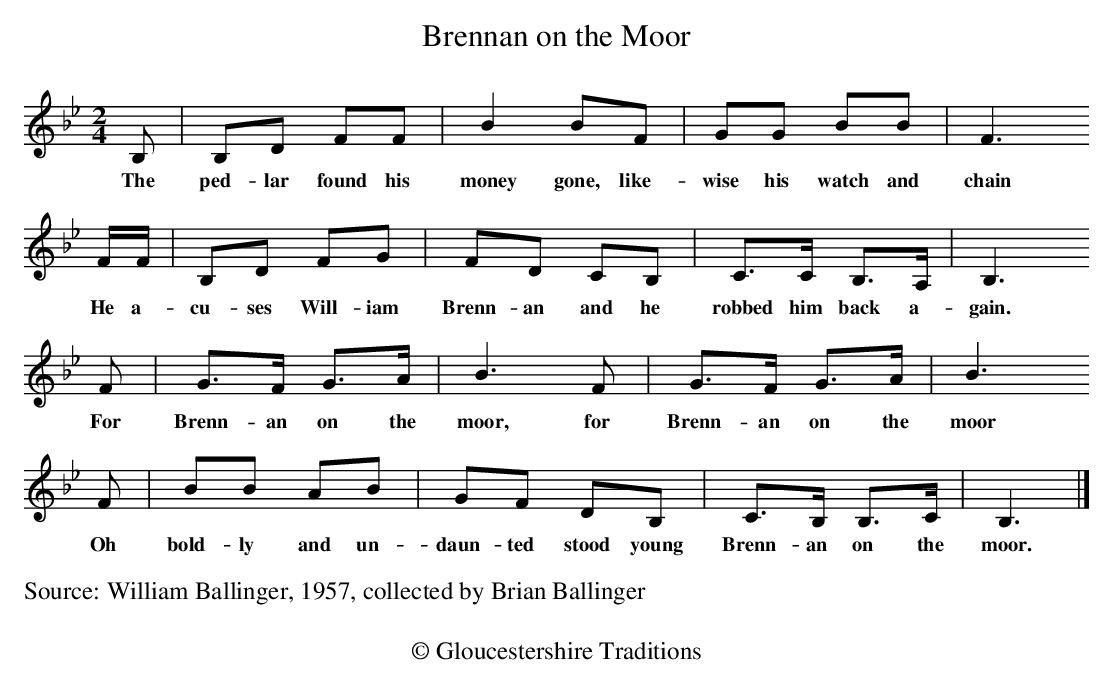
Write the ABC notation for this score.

X:1
T: Brennan on the Moor
M: 2/4
L: 1/4
K: Bb
B,/ | B,/D/ F/F/ | BB/F/ | G/G/ B/B/ | F3/
w:The ped-lar found his money gone, like-wise his watch and chain
F/4F/4 |  B,/D/ F/G/ | F/D/  C/B,/ | C/>C/  B,/>A,/ | B,3/
w:He a-cu-ses Will-iam Brenn-an and he robbed him back a-gain.
F/ | G/>F/ G/>A/ |  B3/  F/ | G/>F/  G/>A/ | B3/
w:For Brenn-an on the moor, for Brenn-an on the moor
F/ | B/B/  A/B/ | G/F/  D/B,/ |  C/>B,/ B,/>C/ | B,3/ |]
w:Oh bold-ly and un-daun-ted stood young Brenn-an on the moor.
